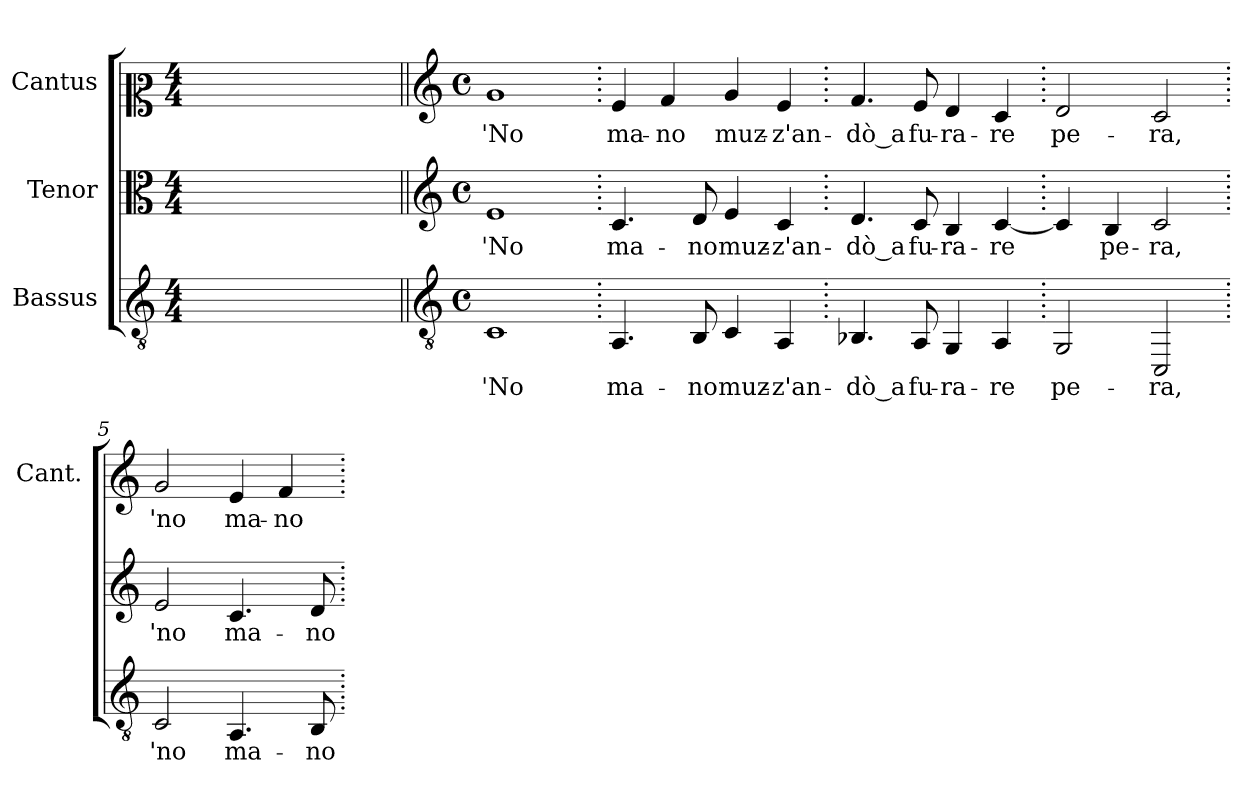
**kern	**text	**kern	**text	**kern	**text
*part3	*part3	*part2	*part2	*part1	*part1
*staff3	*staff3	*staff2	*staff2	*staff1	*staff1
*I"Bassus	*	*I"Tenor	*	*I"Cantus	*
*	*	*	*	*I'Cant.	*
!!LO:PB:g=z
*clefGv2	*	*clefC3	*	*clefC2	*
*k[]	*	*k[]	*	*k[]	*
*C:	*	*C:	*	*C:	*
*M4/4	*	*M4/4	*	*M4/4	*
=1	=1	=1	=1	=1	=1
!	!	!	!	!LO:TX:b:t=* CANZON VILLANESCHE | DI GIOVAN THOMASO DI MAIO | Musico Napoletano Novamente stampate & corrette | LIBRO PRIMO | A TRE VOCI |	!
!	!	!	!	!LO:TX:i:t=In Venetia Apresso di	!
!	!	!	!	!LO:TX:t=| Antonio Gardane | M. D. XXXXVI | CANTUS / TENOR / BASSUS	!
*	*	*	*	*^	*
1ryy	.	1ryy	.	1ryy	2ryy	.
.	.	.	.	.	4ryy	.
.	.	.	.	.	8ryy	.
.	.	.	.	.	16ryy	.
.	.	.	.	.	32ryy	.
.	.	.	.	.	64ryy	.
.	.	.	.	.	128...ryy	.
*	*	*	*	*MM240	*	*
.	.	.	.	.	1024ryy	.
*	*	*	*	*v	*v	*
=1||	=1||	=1||	=1||	=1||	=1||
*clefGv2	*	*clefG2	*	*clefG2	*
*k[]	*	*k[]	*	*k[]	*
*C:	*	*C:	*	*C:	*
*M4/4	*	*M4/4	*	*M4/4	*
*met(c)	*	*met(c)	*	*met(c)	*
*	*	*	*	*^	*
!	!LO:LY:b:color=#000000	!	!	!	!	!
*	*	*	*	*v	*v	*
*	*	*	*	*^	*
!	!	!	!LO:LY:b:color=#000000	!	!	!
*	*	*	*	*v	*v	*
*	*	*	*	*^	*
!	!	!	!	!	!	!LO:LY:b:color=#000000
*	*	*	*	*v	*v	*
1Ci	'No	1ei	'No	1gi	'No
=2.	=2.	=2.	=2.	=2.	=2.
!	!LO:LY:b:color=#000000	!	!	!	!
!	!	!	!LO:LY:b:color=#000000	!	!
!	!	!	!	!	!LO:LY:b:color=#000000
4.AAi/	ma-	4.ci/	ma-	4ei/	ma-
!	!	!	!	!	!LO:LY:b:color=#000000
.	.	.	.	4fi/	-no
!	!LO:LY:b:color=#000000	!	!	!	!
!	!	!	!LO:LY:b:color=#000000	!	!
8BBi/	-no	8di/	-no	.	.
!	!LO:LY:b:color=#000000	!	!	!	!
!	!	!	!LO:LY:b:color=#000000	!	!
!	!	!	!	!	!LO:LY:b:color=#000000
4Ci/	muz-	4ei/	muz-	4gi/	muz-
!	!LO:LY:b:color=#000000	!	!	!	!
!	!	!	!LO:LY:b:color=#000000	!	!
!	!	!	!	!	!LO:LY:b:color=#000000
4AAi/	-z'an-	4ci/	-z'an-	4ei/	-z'an-
=3.	=3.	=3.	=3.	=3.	=3.
!	!LO:LY:b:color=#000000	!	!	!	!
!	!	!	!LO:LY:b:color=#000000	!	!
!	!	!	!	!	!LO:LY:b:color=#000000
4.BB-Xi/	-dò_a	4.di/	-dò_a	4.fi/	-dò_a
!	!LO:LY:b:color=#000000	!	!	!	!
!	!	!	!LO:LY:b:color=#000000	!	!
!	!	!	!	!	!LO:LY:b:color=#000000
8AAi/	fu-	8ci/	fu-	8ei/	fu-
!	!LO:LY:b:color=#000000	!	!	!	!
!	!	!	!LO:LY:b:color=#000000	!	!
!	!	!	!	!	!LO:LY:b:color=#000000
4GGi/	-ra-	4Bi/	-ra-	4di/	-ra-
!	!LO:LY:b:color=#000000	!	!	!	!
!	!	!	!LO:LY:b:color=#000000	!	!
!	!	!	!	!	!LO:LY:b:color=#000000
4AAi/	-re	[<4ci/	-re	4ci/	-re
=4.	=4.	=4.	=4.	=4.	=4.
!	!LO:LY:b:color=#000000	!	!	!	!
!	!	!	!	!	!LO:LY:b:color=#000000
2GGi/	pe-	4ci/]	.	2di/	pe-
!	!	!	!LO:LY:b:color=#000000	!	!
.	.	4Bi/	pe-	.	.
!	!LO:LY:b:color=#000000	!	!	!	!
!	!	!	!LO:LY:b:color=#000000	!	!
!	!	!	!	!	!LO:LY:b:color=#000000
2CCi/	-ra,	2ci/	-ra,	2ci/	-ra,
=5.	=5.	=5.	=5.	=5.	=5.
!	!LO:LY:b:color=#000000	!	!	!	!
!	!	!	!LO:LY:b:color=#000000	!	!
!	!	!	!	!	!LO:LY:b:color=#000000
2Ci/	'no	2ei/	'no	2gi/	'no
!	!LO:LY:b:color=#000000	!	!	!	!
!	!	!	!LO:LY:b:color=#000000	!	!
!	!	!	!	!	!LO:LY:b:color=#000000
4.AAi/	ma-	4.ci/	ma-	4ei/	ma-
!	!	!	!	!	!LO:LY:b:color=#000000
.	.	.	.	4fi/	-no
!	!LO:LY:b:color=#000000	!	!	!	!
!	!	!	!LO:LY:b:color=#000000	!	!
8BBi/	-no	8di/	-no	.	.
=.	=.	=.	=.	=.	=.
*-	*-	*-	*-	*-	*-
